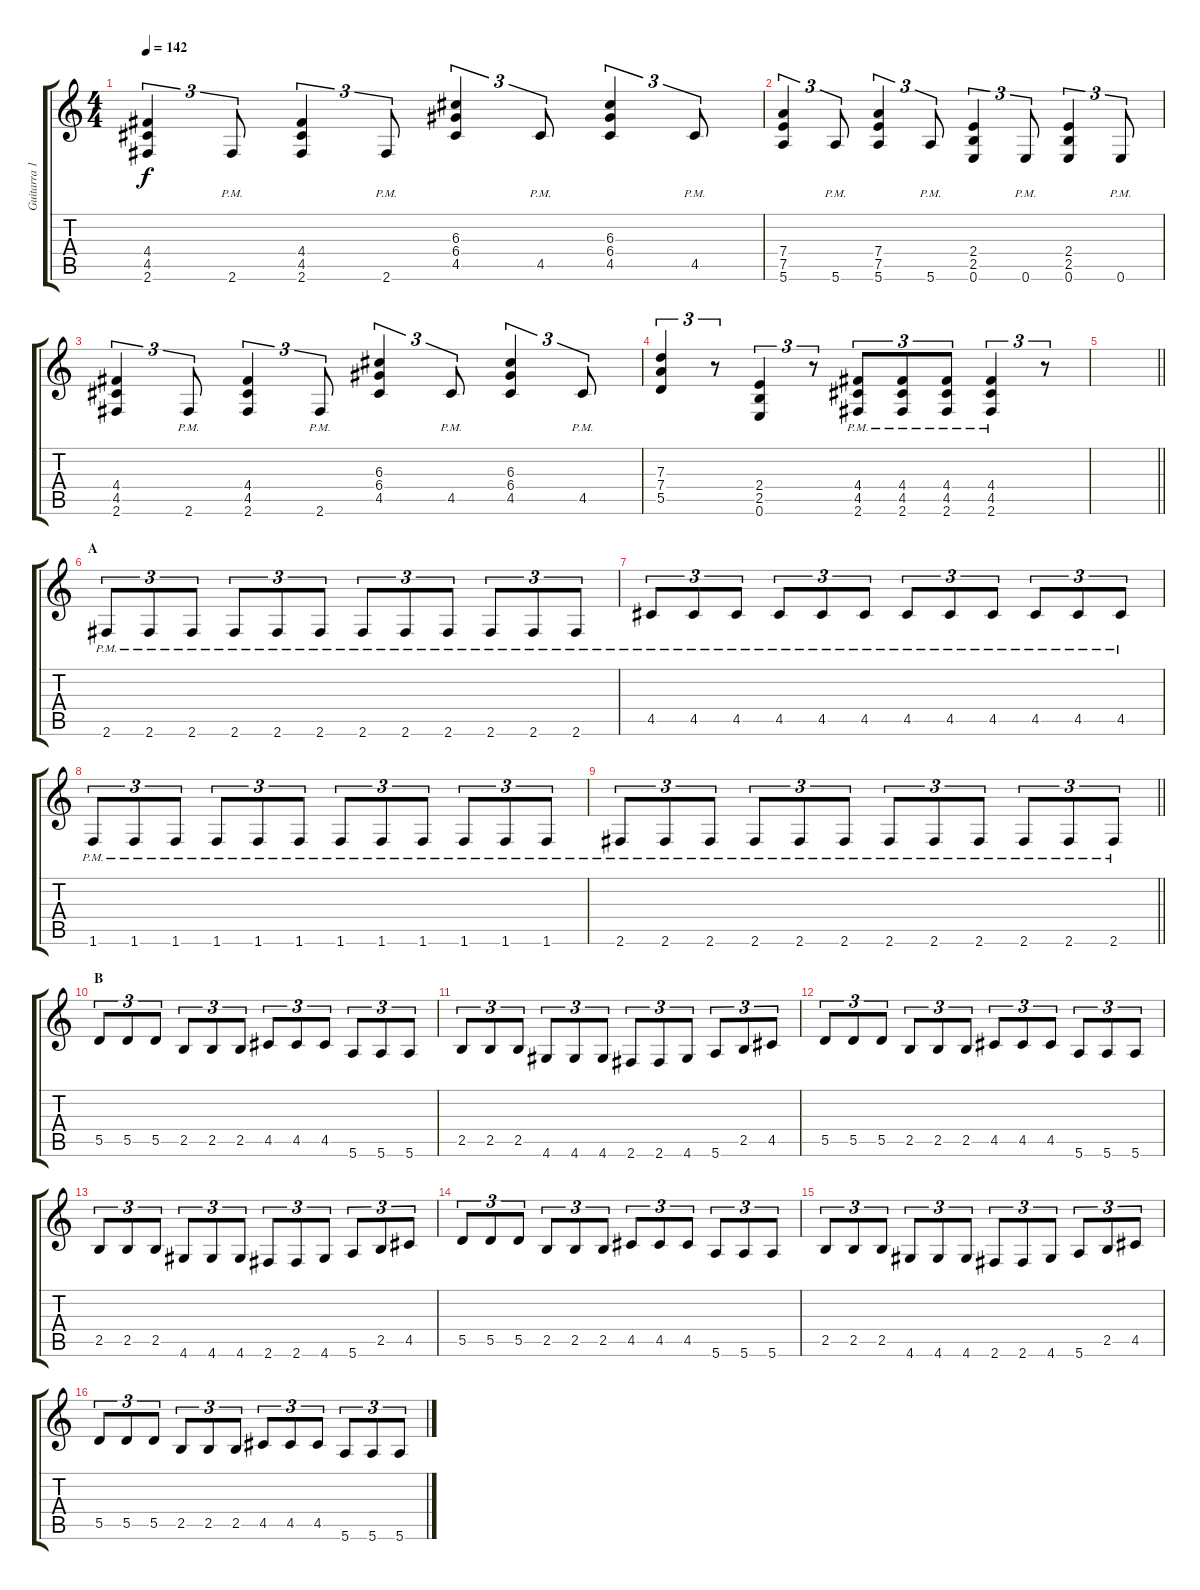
\track ("Guitarra 1" "Guitarra 1") {instrument distortionguitar}
\staff {score tabs}
\tuning (E4 B3 G3 D3 A2 E2) {hide}
\ts (4 4)
\tempo 142
\clef g2
\ks c
(4.4 4.5 2.6).4{tu (3 2) dy f} 2.6{pm}.8{tu (3 2)} (4.4 4.5 2.6).4{tu (3 2)} 2.6{pm}.8{tu (3 2)} (6.3 6.4 4.5).4{tu (3 2)} 4.5{pm}.8{tu (3 2)} (6.3 6.4 4.5).4{tu (3 2)} 4.5{pm}.8{tu (3 2)} |
(7.4 7.5 5.6).4{tu (3 2)} 5.6{pm}.8{tu (3 2)} (7.4 7.5 5.6).4{tu (3 2)} 5.6{pm}.8{tu (3 2)} (2.4 2.5 0.6).4{tu (3 2)} 0.6{pm}.8{tu (3 2)} (2.4 2.5 0.6).4{tu (3 2)} 0.6{pm}.8{tu (3 2)} |
(4.4 4.5 2.6).4{tu (3 2)} 2.6{pm}.8{tu (3 2)} (4.4 4.5 2.6).4{tu (3 2)} 2.6{pm}.8{tu (3 2)} (6.3 6.4 4.5).4{tu (3 2)} 4.5{pm}.8{tu (3 2)} (6.3 6.4 4.5).4{tu (3 2)} 4.5{pm}.8{tu (3 2)} |
(7.3 7.4 5.5).4{tu (3 2)} r.8{tu (3 2)} (2.4 2.5 0.6).4{tu (3 2)} r.8{tu (3 2)} (4.4{pm} 4.5{pm} 2.6{pm}).8{tu (3 2)} (4.4{pm} 4.5{pm} 2.6{pm}).8{tu (3 2)} (4.4{pm} 4.5{pm} 2.6{pm}).8{tu (3 2)} (4.4{pm} 4.5{pm} 2.6{pm}).4{tu (3 2)} r.8{tu (3 2)} |
\barLineRight lightlight
|
\section ("" "A")
2.6{pm}.8{tu (3 2)} 2.6{pm}.8{tu (3 2)} 2.6{pm}.8{tu (3 2)} 2.6{pm}.8{tu (3 2)} 2.6{pm}.8{tu (3 2)} 2.6{pm}.8{tu (3 2)} 2.6{pm}.8{tu (3 2)} 2.6{pm}.8{tu (3 2)} 2.6{pm}.8{tu (3 2)} 2.6{pm}.8{tu (3 2)} 2.6{pm}.8{tu (3 2)} 2.6{pm}.8{tu (3 2)} |
4.5{pm}.8{tu (3 2)} 4.5{pm}.8{tu (3 2)} 4.5{pm}.8{tu (3 2)} 4.5{pm}.8{tu (3 2)} 4.5{pm}.8{tu (3 2)} 4.5{pm}.8{tu (3 2)} 4.5{pm}.8{tu (3 2)} 4.5{pm}.8{tu (3 2)} 4.5{pm}.8{tu (3 2)} 4.5{pm}.8{tu (3 2)} 4.5{pm}.8{tu (3 2)} 4.5{pm}.8{tu (3 2)} |
1.6{pm}.8{tu (3 2)} 1.6{pm}.8{tu (3 2)} 1.6{pm}.8{tu (3 2)} 1.6{pm}.8{tu (3 2)} 1.6{pm}.8{tu (3 2)} 1.6{pm}.8{tu (3 2)} 1.6{pm}.8{tu (3 2)} 1.6{pm}.8{tu (3 2)} 1.6{pm}.8{tu (3 2)} 1.6{pm}.8{tu (3 2)} 1.6{pm}.8{tu (3 2)} 1.6{pm}.8{tu (3 2)} |
\barLineRight lightlight
2.6{pm}.8{tu (3 2)} 2.6{pm}.8{tu (3 2)} 2.6{pm}.8{tu (3 2)} 2.6{pm}.8{tu (3 2)} 2.6{pm}.8{tu (3 2)} 2.6{pm}.8{tu (3 2)} 2.6{pm}.8{tu (3 2)} 2.6{pm}.8{tu (3 2)} 2.6{pm}.8{tu (3 2)} 2.6{pm}.8{tu (3 2)} 2.6{pm}.8{tu (3 2)} 2.6{pm}.8{tu (3 2)} |
\section ("" "B")
5.5.8{tu (3 2)} 5.5.8{tu (3 2)} 5.5.8{tu (3 2)} 2.5.8{tu (3 2)} 2.5.8{tu (3 2)} 2.5.8{tu (3 2)} 4.5.8{tu (3 2)} 4.5.8{tu (3 2)} 4.5.8{tu (3 2)} 5.6.8{tu (3 2)} 5.6.8{tu (3 2)} 5.6.8{tu (3 2)} |
2.5.8{tu (3 2)} 2.5.8{tu (3 2)} 2.5.8{tu (3 2)} 4.6.8{tu (3 2)} 4.6.8{tu (3 2)} 4.6.8{tu (3 2)} 2.6.8{tu (3 2)} 2.6.8{tu (3 2)} 4.6.8{tu (3 2)} 5.6.8{tu (3 2)} 2.5.8{tu (3 2)} 4.5.8{tu (3 2)} |
5.5.8{tu (3 2)} 5.5.8{tu (3 2)} 5.5.8{tu (3 2)} 2.5.8{tu (3 2)} 2.5.8{tu (3 2)} 2.5.8{tu (3 2)} 4.5.8{tu (3 2)} 4.5.8{tu (3 2)} 4.5.8{tu (3 2)} 5.6.8{tu (3 2)} 5.6.8{tu (3 2)} 5.6.8{tu (3 2)} |
2.5.8{tu (3 2)} 2.5.8{tu (3 2)} 2.5.8{tu (3 2)} 4.6.8{tu (3 2)} 4.6.8{tu (3 2)} 4.6.8{tu (3 2)} 2.6.8{tu (3 2)} 2.6.8{tu (3 2)} 4.6.8{tu (3 2)} 5.6.8{tu (3 2)} 2.5.8{tu (3 2)} 4.5.8{tu (3 2)} |
5.5.8{tu (3 2)} 5.5.8{tu (3 2)} 5.5.8{tu (3 2)} 2.5.8{tu (3 2)} 2.5.8{tu (3 2)} 2.5.8{tu (3 2)} 4.5.8{tu (3 2)} 4.5.8{tu (3 2)} 4.5.8{tu (3 2)} 5.6.8{tu (3 2)} 5.6.8{tu (3 2)} 5.6.8{tu (3 2)} |
2.5.8{tu (3 2)} 2.5.8{tu (3 2)} 2.5.8{tu (3 2)} 4.6.8{tu (3 2)} 4.6.8{tu (3 2)} 4.6.8{tu (3 2)} 2.6.8{tu (3 2)} 2.6.8{tu (3 2)} 4.6.8{tu (3 2)} 5.6.8{tu (3 2)} 2.5.8{tu (3 2)} 4.5.8{tu (3 2)} |
5.5.8{tu (3 2)} 5.5.8{tu (3 2)} 5.5.8{tu (3 2)} 2.5.8{tu (3 2)} 2.5.8{tu (3 2)} 2.5.8{tu (3 2)} 4.5.8{tu (3 2)} 4.5.8{tu (3 2)} 4.5.8{tu (3 2)} 5.6.8{tu (3 2)} 5.6.8{tu (3 2)} 5.6.8{tu (3 2)}
